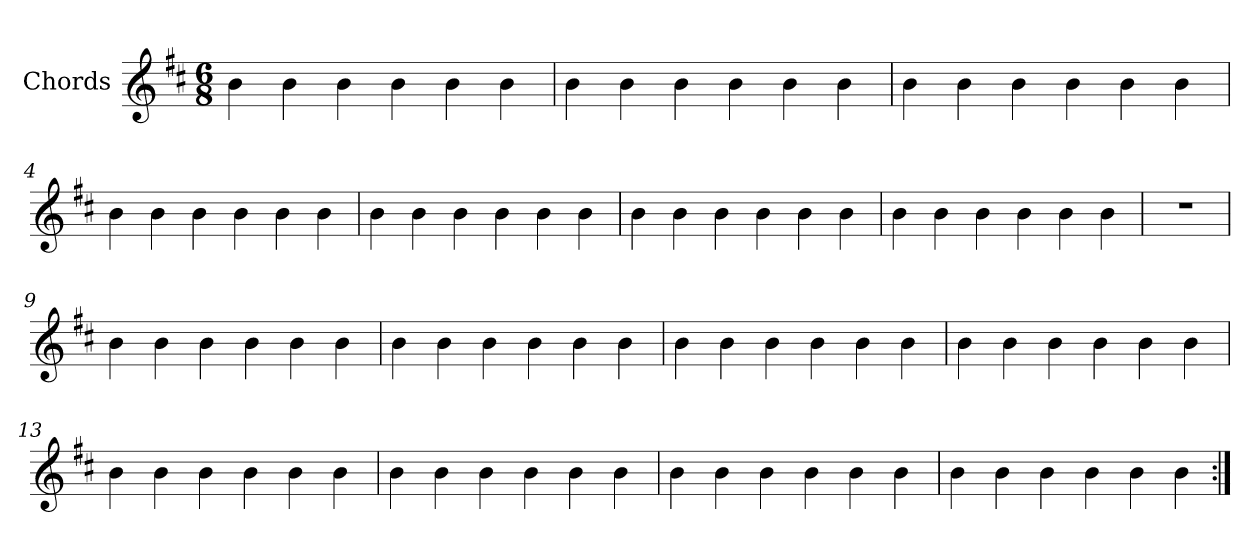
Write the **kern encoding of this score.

**kern
*part1
*staff1
*I"Chords
*clefG2
*k[f#c#]
*D:
*M6/8
=1
4b
4b
4b
4b
4b
4b
=2
4b
4b
4b
4b
4b
4b
=3
4b
4b
4b
4b
4b
4b
=4
4b
4b
4b
4b
4b
4b
!!LO:LB:g=z
=5
4b
4b
4b
4b
4b
4b
=6
4b
4b
4b
4b
4b
4b
=7
4b
4b
4b
4b
4b
4b
=8
2.r
!!LO:LB:g=z
=9
4b
4b
4b
4b
4b
4b
=10
4b
4b
4b
4b
4b
4b
=11
4b
4b
4b
4b
4b
4b
=12
4b
4b
4b
4b
4b
4b
!!LO:LB:g=z
=13
4b
4b
4b
4b
4b
4b
=14
4b
4b
4b
4b
4b
4b
=15
4b
4b
4b
4b
4b
4b
=16
4b
4b
4b
4b
4b
4b
=:|!
*-
